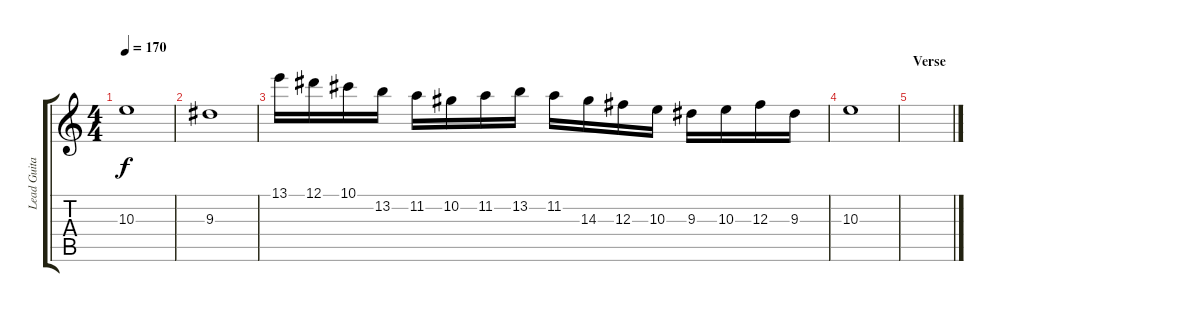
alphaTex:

\track ("Lead Guitar" "Lead Guita") {instrument distortionguitar}
\staff {score tabs}
\tuning (Eb4 Bb3 Gb3 Db3 Ab2 Eb2) {hide}
\ts (4 4)
\tempo 170
\clef g2
\ks c
10.3.1{dy f} |
9.3.1 |
13.1.16 12.1.16 10.1.16 13.2.16 11.2.16 10.2.16 11.2.16 13.2.16 11.2.16 14.3.16 12.3.16 10.3.16 9.3.16 10.3.16 12.3.16 9.3.16 |
10.3.1 |
\section ("" "Verse")
